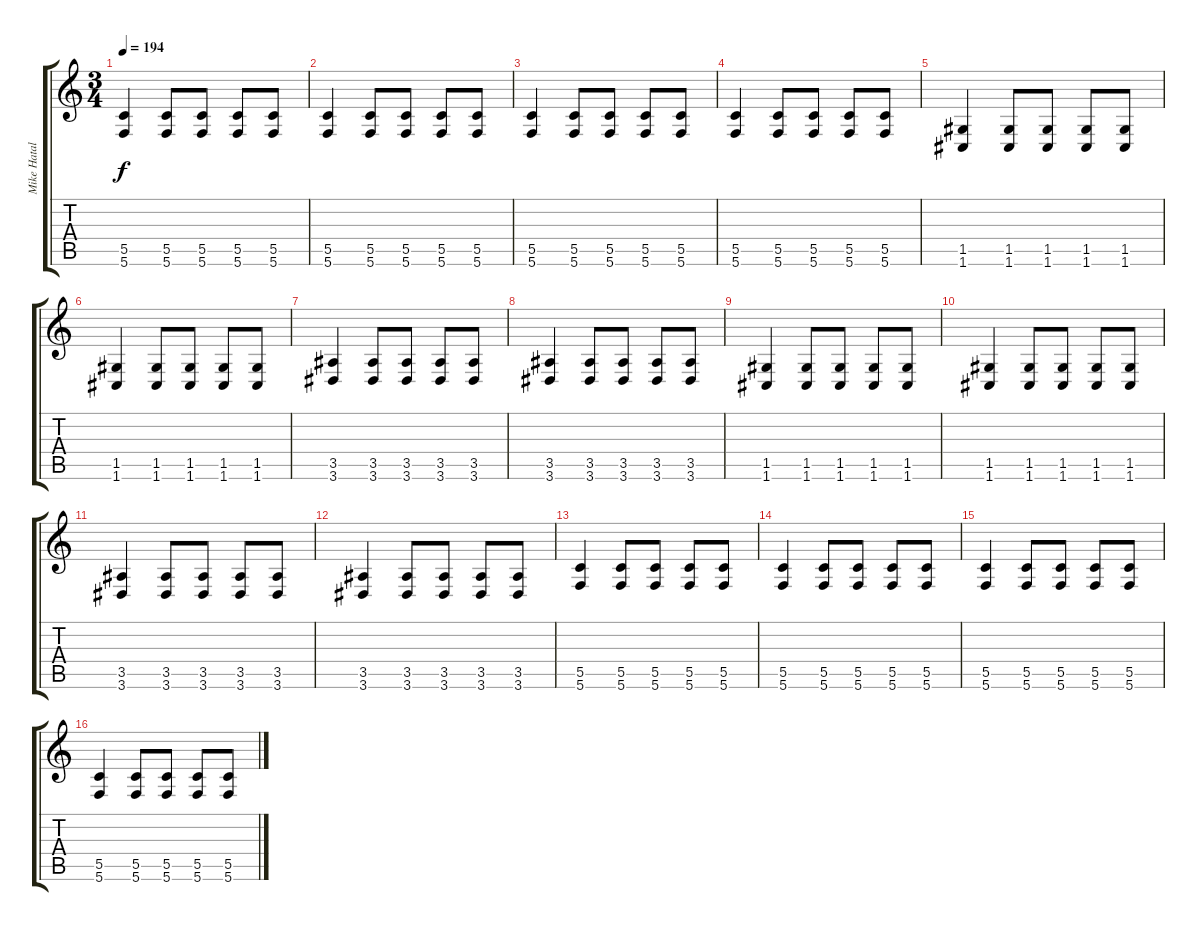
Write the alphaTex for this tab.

\track ("Mike Hatalak" "Mike Hatal") {instrument distortionguitar}
\staff {score tabs}
\tuning (D4 A3 F3 C3 G2 C2) {hide}
\ts (3 4)
\tempo 194
\clef g2
\ks c
(5.5 5.6).4{dy f} (5.5 5.6).8 (5.5 5.6).8 (5.5 5.6).8 (5.5 5.6).8 |
(5.5 5.6).4 (5.5 5.6).8 (5.5 5.6).8 (5.5 5.6).8 (5.5 5.6).8 |
(5.5 5.6).4 (5.5 5.6).8 (5.5 5.6).8 (5.5 5.6).8 (5.5 5.6).8 |
(5.5 5.6).4 (5.5 5.6).8 (5.5 5.6).8 (5.5 5.6).8 (5.5 5.6).8 |
(1.5 1.6).4 (1.5 1.6).8 (1.5 1.6).8 (1.5 1.6).8 (1.5 1.6).8 |
(1.5 1.6).4 (1.5 1.6).8 (1.5 1.6).8 (1.5 1.6).8 (1.5 1.6).8 |
(3.5 3.6).4 (3.5 3.6).8 (3.5 3.6).8 (3.5 3.6).8 (3.5 3.6).8 |
(3.5 3.6).4 (3.5 3.6).8 (3.5 3.6).8 (3.5 3.6).8 (3.5 3.6).8 |
(1.5 1.6).4 (1.5 1.6).8 (1.5 1.6).8 (1.5 1.6).8 (1.5 1.6).8 |
(1.5 1.6).4 (1.5 1.6).8 (1.5 1.6).8 (1.5 1.6).8 (1.5 1.6).8 |
(3.5 3.6).4 (3.5 3.6).8 (3.5 3.6).8 (3.5 3.6).8 (3.5 3.6).8 |
(3.5 3.6).4 (3.5 3.6).8 (3.5 3.6).8 (3.5 3.6).8 (3.5 3.6).8 |
(5.5 5.6).4 (5.5 5.6).8 (5.5 5.6).8 (5.5 5.6).8 (5.5 5.6).8 |
(5.5 5.6).4 (5.5 5.6).8 (5.5 5.6).8 (5.5 5.6).8 (5.5 5.6).8 |
(5.5 5.6).4 (5.5 5.6).8 (5.5 5.6).8 (5.5 5.6).8 (5.5 5.6).8 |
(5.5 5.6).4 (5.5 5.6).8 (5.5 5.6).8 (5.5 5.6).8 (5.5 5.6).8
